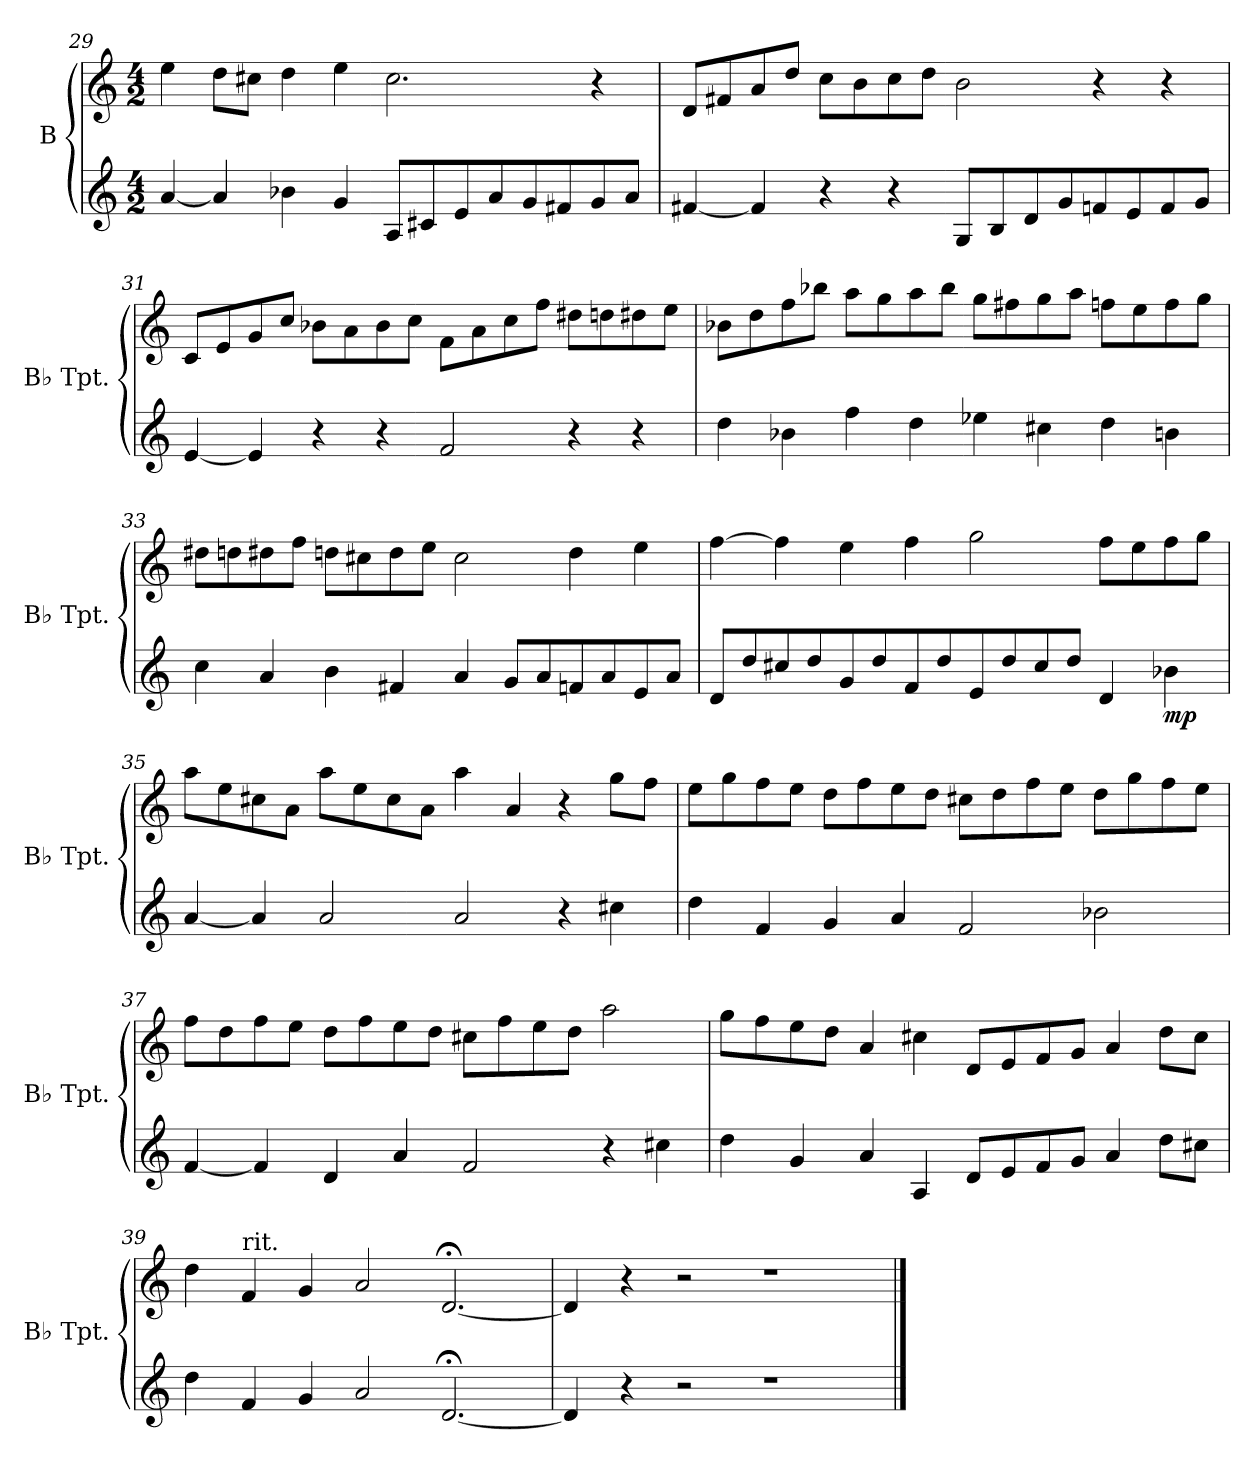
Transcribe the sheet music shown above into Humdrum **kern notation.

**kern	**dynam	**kern
*part2	*part2	*part1
*staff2	*staff2	*staff1
*I"Bb Trumpet 2	*	*I"Bb Trumpet 1
*I'Bb Tpt.	*	*I'Bb Tpt.
*clefG2	*	*clefG2
*k[]	*	*k[]
*M4/2	*	*M4/2
=29	=29	=29
[4a/	.	4ee\
4a/]	.	8dd\L
.	.	8cc#X\J
4b-X\	.	4dd\
4g/	.	4ee\
8A/L	.	2.cc#\
8c#X/	.	.
8e/	.	.
8a/	.	.
8g/	.	.
8f#X/	.	.
8g/	.	4r
8a/J	.	.
!!LO:LB:g=z
=30	=30	=30
[4f#X/	.	8d/L
.	.	8f#X/
4f#/]	.	8a/
.	.	8dd/J
4r	.	8cc\L
.	.	8b\
4r	.	8cc\
.	.	8dd\J
8G/L	.	2b\
8B/	.	.
8d/	.	.
8g/	.	.
8fn/	.	4r
8e/	.	.
8f/	.	4r
8g/J	.	.
=31	=31	=31
[4e/	.	8c/L
.	.	8e/
4e/]	.	8g/
.	.	8cc/J
4r	.	8b-X\L
.	.	8a\
4r	.	8b-\
.	.	8cc\J
2f/	.	8f\L
.	.	8a\
.	.	8cc\
.	.	8ff\J
4r	.	8dd#X\L
.	.	8ddn\
4r	.	8dd#X\
.	.	8ee\J
!!LO:LB:g=z
=32	=32	=32
4dd\	.	8b-X\L
.	.	8dd\
4b-X\	.	8ff\
.	.	8bb-X\J
4ff\	.	8aa\L
.	.	8gg\
4dd\	.	8aa\
.	.	8bb-\J
4ee-X\	.	8gg\L
.	.	8ff#X\
4cc#X\	.	8gg\
.	.	8aa\J
4dd\	.	8ffn\L
.	.	8ee\
4bn\	.	8ff\
.	.	8gg\J
=33	=33	=33
4cc\	.	8dd#X\L
.	.	8ddn\
4a/	.	8dd#X\
.	.	8ff\J
4b\	.	8ddn\L
.	.	8cc#X\
4f#X/	.	8dd\
.	.	8ee\J
4a/	.	2cc#\
8g/L	.	.
8a/	.	.
8fn/	.	4dd\
8a/	.	.
8e/	.	4ee\
8a/J	.	.
!!LO:LB:g=z
=34	=34	=34
8d/L	.	[4ff\
8dd/	.	.
8cc#X/	.	4ff\]
8dd/	.	.
8g/	.	4ee\
8dd/	.	.
8f/	.	4ff\
8dd/	.	.
8e/	.	2gg\
8dd/	.	.
8cc#/	.	.
8dd/J	.	.
4d/	.	8ff\L
.	.	8ee\
!	!LO:DY:b	!
4b-X\	mp	8ff\
.	.	8gg\J
=35	=35	=35
[4a/	.	8aa\L
.	.	8ee\
4a/]	.	8cc#X\
.	.	8a\J
2a/	.	8aa\L
.	.	8ee\
.	.	8cc#\
.	.	8a\J
2a/	.	4aa\
.	.	4a/
4r	.	4r
4cc#X\	.	8gg\L
.	.	8ff\J
!!LO:PB:g=z
=36	=36	=36
4dd\	.	8ee\L
.	.	8gg\
4f/	.	8ff\
.	.	8ee\J
4g/	.	8dd\L
.	.	8ff\
4a/	.	8ee\
.	.	8dd\J
2f/	.	8cc#X\L
.	.	8dd\
.	.	8ff\
.	.	8ee\J
2b-X\	.	8dd\L
.	.	8gg\
.	.	8ff\
.	.	8ee\J
=37	=37	=37
[4f/	.	8ff\L
.	.	8dd\
4f/]	.	8ff\
.	.	8ee\J
4d/	.	8dd\L
.	.	8ff\
4a/	.	8ee\
.	.	8dd\J
2f/	.	8cc#X\L
.	.	8ff\
.	.	8ee\
.	.	8dd\J
4r	.	2aa\
4cc#X\	.	.
!!LO:LB:g=z
=38	=38	=38
4dd\	.	8gg\L
.	.	8ff\
4g/	.	8ee\
.	.	8dd\J
4a/	.	4a/
4A/	.	4cc#X\
8d/L	.	8d/L
8e/	.	8e/
8f/	.	8f/
8g/J	.	8g/J
4a/	.	4a/
8dd\L	.	8dd\L
8cc#X\J	.	8cc#\J
=39	=39	=39
*	*	*MM170
4dd\	.	4dd\
*	*	*MM150
!	!	!LO:TX:a:t=rit.
4f/	.	4f/
*	*	*MM140
4g/	.	4g/
2a/	.	2a/
[2.d;</	.	[2.d;</
=40	=40	=40
4d/]	.	4d/]
4r	.	4r
2r	.	2r
1r	.	1r
==	==	==
*-	*-	*-
